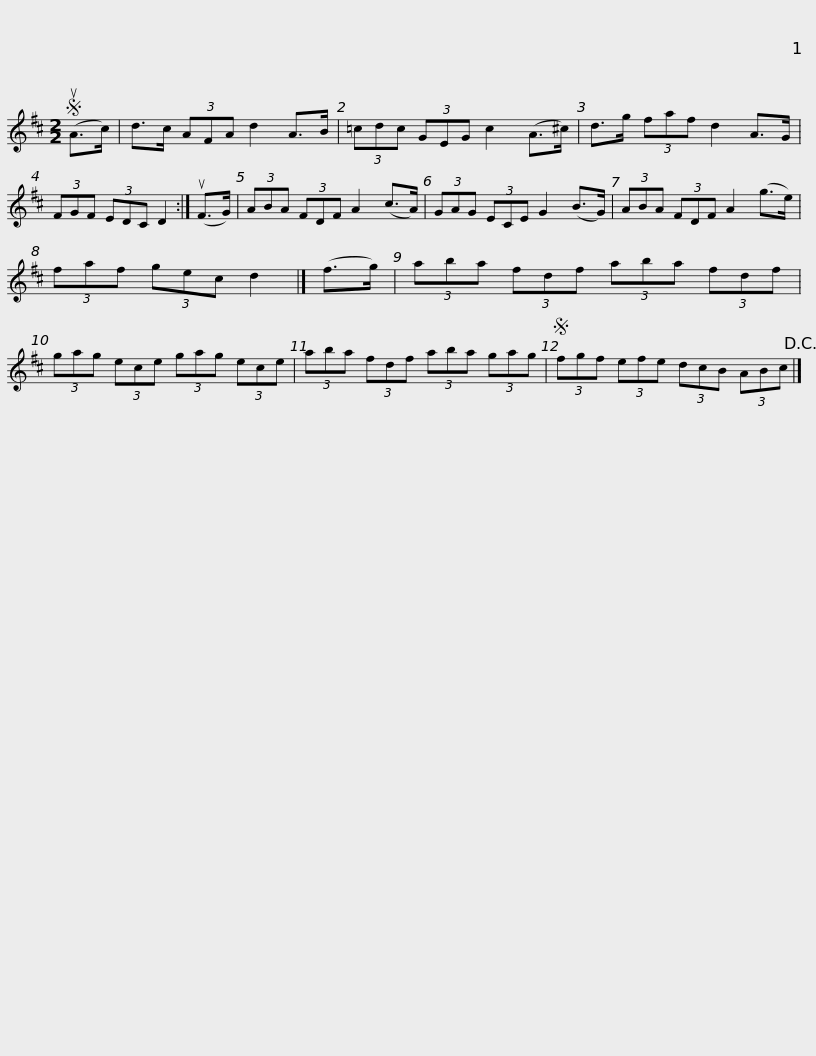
X:1
L:1/8
M:2/2
I:linebreak $
K:D
V:1 treble
V:1
S (uA>c) | d>c (3AFA d2 A>B | (3=cdc (3GEG c2 (A>^c) | d>g (3faf d2 A>G | (3FGF (3EDC D2 :| %5
 (uF>G) |$ (3ABA (3FDF A2 (c>A) | (3GAG (3ECE G2 (B>G) | (3ABA (3FDF A2 (g>e) | (3faf (3gec d2 |] %10
 (f>g) |$ (3aba (3fdf (3aba (3fdf | (3gag (3ece (3gag (3ece | (3aba (3fdf (3aba (3gag |$S (3fgf (3efe (3dcB (3ABc!D.C.! |] %15
